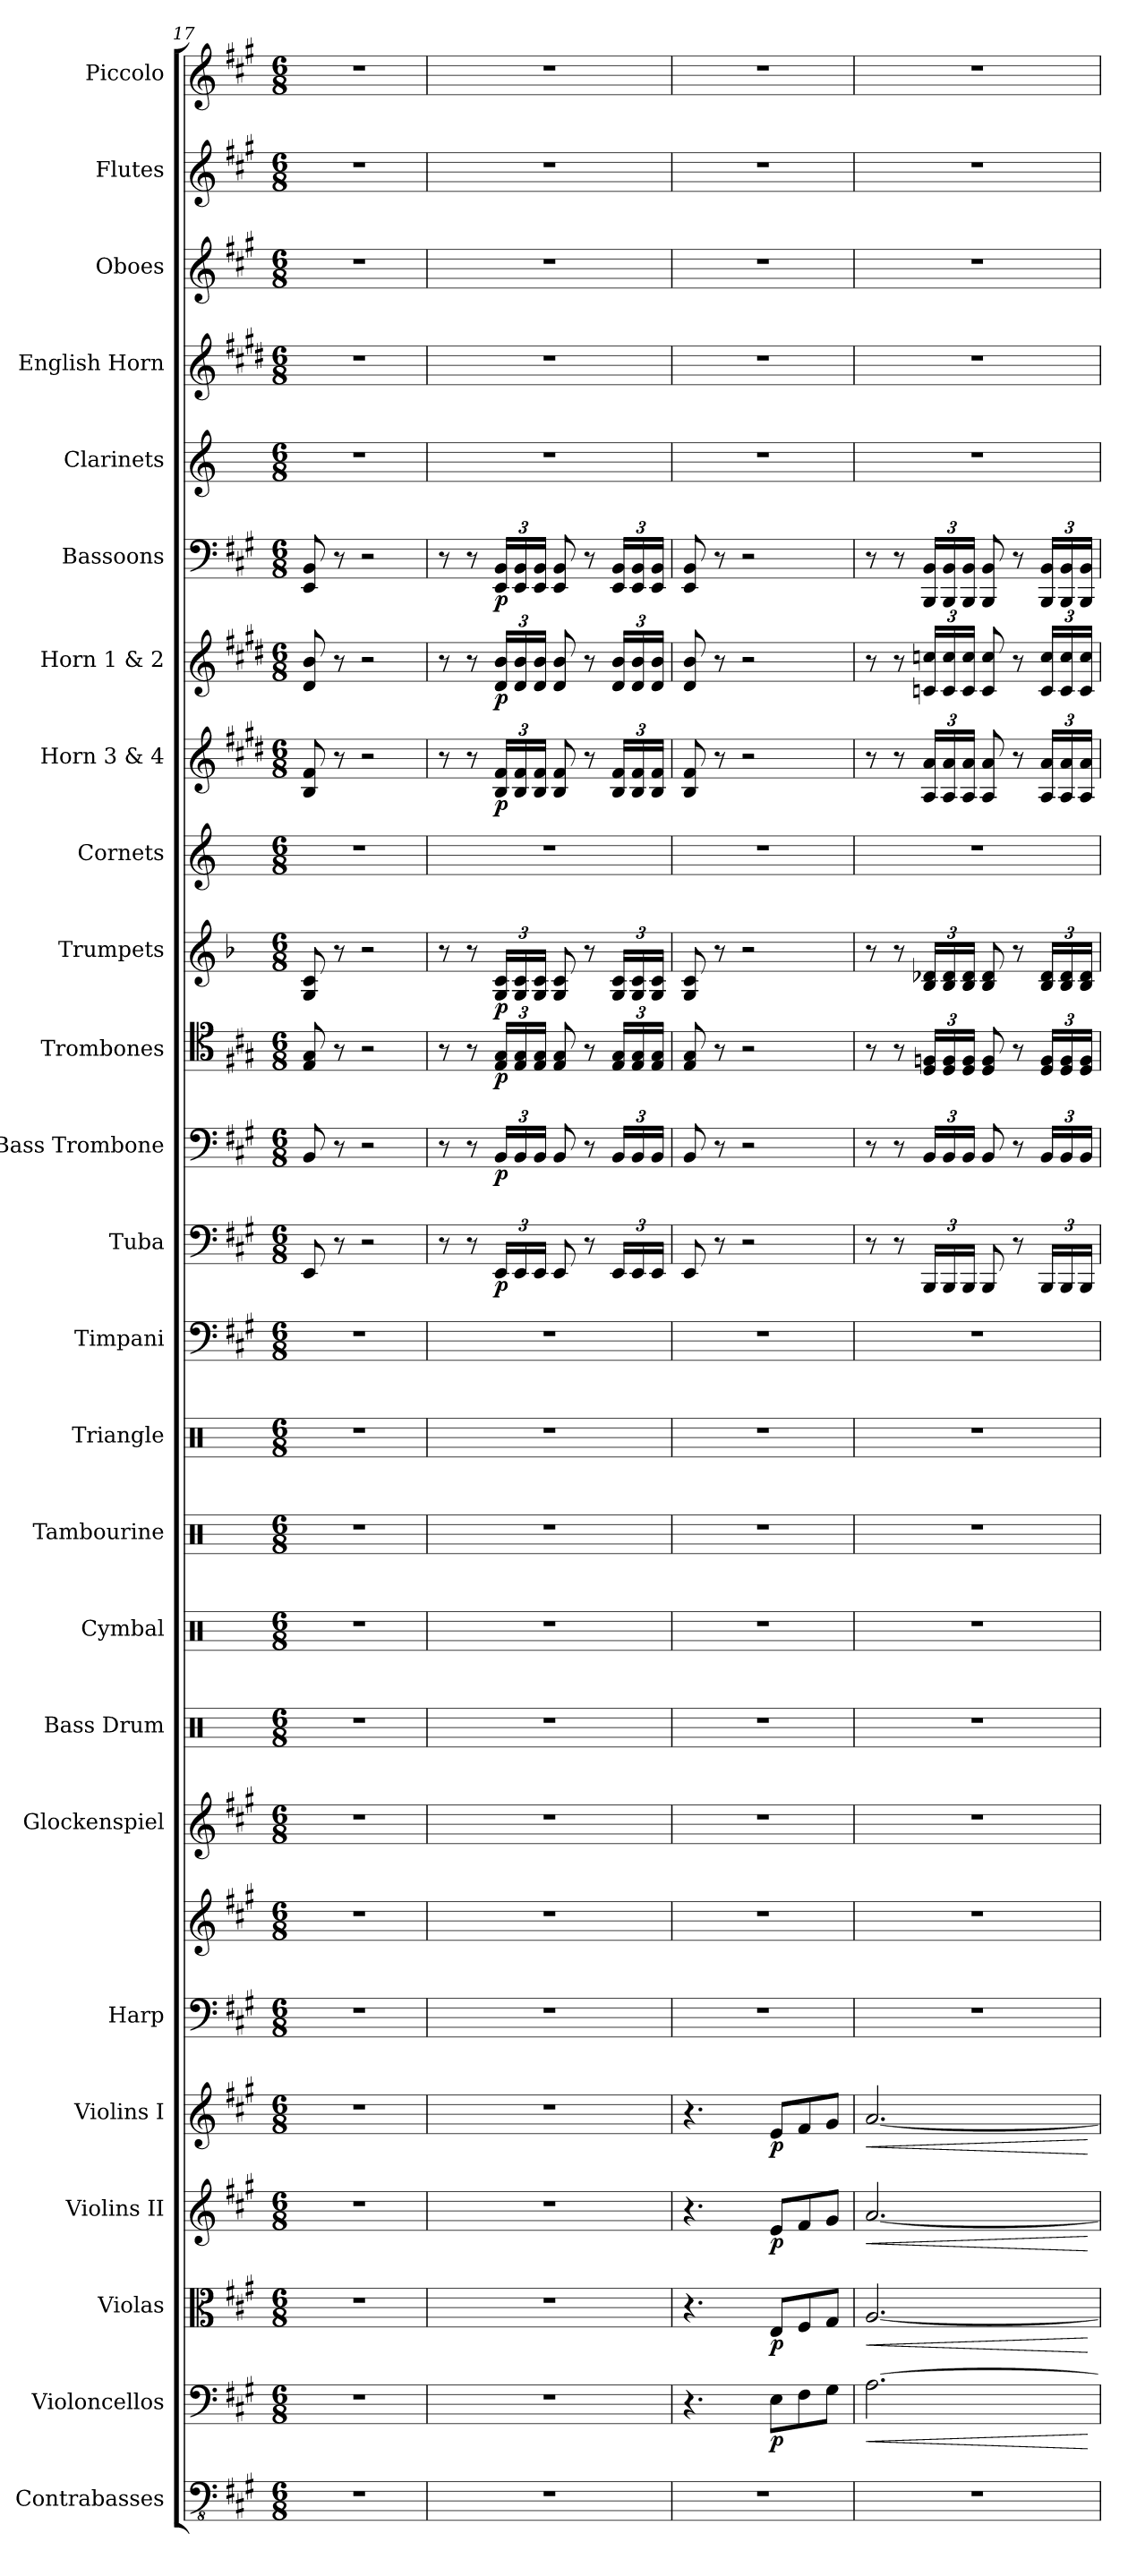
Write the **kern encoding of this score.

**kern	**kern	**dynam	**kern	**dynam	**kern	**dynam	**kern	**dynam	**kern	**kern	**kern	**kern	**kern	**kern	**kern	**kern	**kern	**dynam	**kern	**dynam	**kern	**dynam	**kern	**dynam	**kern	**kern	**dynam	**kern	**dynam	**kern	**dynam	**kern	**kern	**kern	**kern	**kern
*part25	*part24	*part24	*part23	*part23	*part22	*part22	*part21	*part21	*part20	*part20	*part19	*part18	*part17	*part16	*part15	*part14	*part13	*part13	*part12	*part12	*part11	*part11	*part10	*part10	*part9	*part8	*part8	*part7	*part7	*part6	*part6	*part5	*part4	*part3	*part2	*part1
*staff26	*staff25	*staff25	*staff24	*staff24	*staff23	*staff23	*staff22	*staff22	*staff21	*staff20	*staff19	*staff18	*staff17	*staff16	*staff15	*staff14	*staff13	*staff13	*staff12	*staff12	*staff11	*staff11	*staff10	*staff10	*staff9	*staff8	*staff8	*staff7	*staff7	*staff6	*staff6	*staff5	*staff4	*staff3	*staff2	*staff1
*I"Contrabasses	*I"Violoncellos	*	*I"Violas	*	*I"Violins II	*	*I"Violins I	*	*I"Harp	*	*I"Glockenspiel	*I"Bass Drum	*I"Cymbal	*I"Tambourine	*I"Triangle	*I"Timpani	*I"Tuba	*	*I"Bass Trombone	*	*I"Trombones	*	*I"Trumpets	*	*I"Cornets	*I"Horn 3 &amp; 4	*	*I"Horn 1 &amp; 2	*	*I"Bassoons	*	*I"Clarinets	*I"English Horn	*I"Oboes	*I"Flutes	*I"Piccolo
*I'Cbs.	*I'Vcs.	*	*I'Vlas.	*	*I'Vlns.II	*	*I'Vlns. I	*	*I'Hrp.	*	*I'Glk.	*I'B. Dr.	*I'Cym.	*I'Tamb.	*I'Tria.	*I'Timp.	*I'Tba.	*	*I'B. Tbn.	*	*I'Tbn.	*	*I'Trmpt.	*	*I'Cornt.	*I'Hn.	*	*I'Hn.	*	*I'Bsn.	*	*I'Cl.	*	*I'Ob.	*I'Fl.	*I'Picc.
*clefFv4	*clefF4	*	*clefC3	*	*clefG2	*	*clefG2	*	*clefF4	*clefG2	*clefG2	*clefX	*clefX	*clefX	*clefX	*clefF4	*clefF4	*	*clefF4	*	*clefC4	*	*clefG2	*	*clefG2	*clefG2	*	*clefG2	*	*clefF4	*	*clefG2	*clefG2	*clefG2	*clefG2	*clefG2
*	*	*	*	*	*	*	*	*	*	*	*ITrd-14c-24	*	*	*	*	*	*	*	*	*	*	*	*ITrd-2c-4	*	*ITrd2c3	*ITrd4c7	*	*ITrd4c7	*	*	*	*ITrd2c3	*ITrd4c7	*	*	*ITrd-7c-12
*k[f#c#g#]	*k[f#c#g#]	*	*k[f#c#g#]	*	*k[f#c#g#]	*	*k[f#c#g#]	*	*k[f#c#g#]	*k[f#c#g#]	*k[f#c#g#]	*k[]	*k[]	*k[]	*k[]	*k[f#c#g#]	*k[f#c#g#]	*	*k[f#c#g#]	*	*k[f#c#g#]	*	*k[f#c#g#]	*	*k[f#c#g#]	*k[f#c#g#]	*	*k[f#c#g#]	*	*k[f#c#g#]	*	*k[f#c#g#]	*k[f#c#g#]	*k[f#c#g#]	*k[f#c#g#]	*k[f#c#g#]
*M6/8	*M6/8	*	*M6/8	*	*M6/8	*	*M6/8	*	*M6/8	*M6/8	*M6/8	*M6/8	*M6/8	*M6/8	*M6/8	*M6/8	*M6/8	*	*M6/8	*	*M6/8	*	*M6/8	*	*M6/8	*M6/8	*	*M6/8	*	*M6/8	*	*M6/8	*M6/8	*M6/8	*M6/8	*M6/8
=17	=17	=17	=17	=17	=17	=17	=17	=17	=17	=17	=17	=17	=17	=17	=17	=17	=17	=17	=17	=17	=17	=17	=17	=17	=17	=17	=17	=17	=17	=17	=17	=17	=17	=17	=17	=17
2.r	2.r	.	2.r	.	2.r	.	2.r	.	2.r	2.r	2.r	2.r	2.r	2.r	2.r	2.r	8EE/	.	8BB/	.	8E/ 8G#/	.	8B/ 8e/	.	2.r	8E/ 8B/	.	8G#/ 8e/	.	8EE/ 8BB/	.	2.r	2.r	2.r	2.r	2.r
.	.	.	.	.	.	.	.	.	.	.	.	.	.	.	.	.	8r	.	8r	.	8r	.	8r	.	.	8r	.	8r	.	8r	.	.	.	.	.	.
.	.	.	.	.	.	.	.	.	.	.	.	.	.	.	.	.	2r	.	2r	.	2r	.	2r	.	.	2r	.	2r	.	2r	.	.	.	.	.	.
=18	=18	=18	=18	=18	=18	=18	=18	=18	=18	=18	=18	=18	=18	=18	=18	=18	=18	=18	=18	=18	=18	=18	=18	=18	=18	=18	=18	=18	=18	=18	=18	=18	=18	=18	=18	=18
2.r	2.r	.	2.r	.	2.r	.	2.r	.	2.r	2.r	2.r	2.r	2.r	2.r	2.r	2.r	8r	.	8r	.	8r	.	8r	.	2.r	8r	.	8r	.	8r	.	2.r	2.r	2.r	2.r	2.r
.	.	.	.	.	.	.	.	.	.	.	.	.	.	.	.	.	8r	.	8r	.	8r	.	8r	.	.	8r	.	8r	.	8r	.	.	.	.	.	.
*	*	*	*	*	*	*	*	*	*	*	*	*	*	*	*	*	*Xbrackettup	*	*Xbrackettup	*	*Xbrackettup	*	*Xbrackettup	*	*	*Xbrackettup	*	*Xbrackettup	*	*Xbrackettup	*	*	*	*	*	*
!	!	!	!	!	!	!	!	!	!	!	!	!	!	!	!	!	!	!LO:DY:b	!	!LO:DY:b	!	!LO:DY:b	!	!LO:DY:b	!	!	!LO:DY:b	!	!LO:DY:b	!	!LO:DY:b	!	!	!	!	!
.	.	.	.	.	.	.	.	.	.	.	.	.	.	.	.	.	24EE/LL	p	24BB/LL	p	24E/ 24G#/LL	p	24B/ 24e/LL	p	.	24E/ 24B/LL	p	24G#/ 24e/LL	p	24EE/ 24BB/LL	p	.	.	.	.	.
.	.	.	.	.	.	.	.	.	.	.	.	.	.	.	.	.	24EE/	.	24BB/	.	24E/ 24G#/	.	24B/ 24e/	.	.	24E/ 24B/	.	24G#/ 24e/	.	24EE/ 24BB/	.	.	.	.	.	.
.	.	.	.	.	.	.	.	.	.	.	.	.	.	.	.	.	24EE/JJ	.	24BB/JJ	.	24E/ 24G#/JJ	.	24B/ 24e/JJ	.	.	24E/ 24B/JJ	.	24G#/ 24e/JJ	.	24EE/ 24BB/JJ	.	.	.	.	.	.
.	.	.	.	.	.	.	.	.	.	.	.	.	.	.	.	.	8EE/	.	8BB/	.	8E/ 8G#/	.	8B/ 8e/	.	.	8E/ 8B/	.	8G#/ 8e/	.	8EE/ 8BB/	.	.	.	.	.	.
.	.	.	.	.	.	.	.	.	.	.	.	.	.	.	.	.	8r	.	8r	.	8r	.	8r	.	.	8r	.	8r	.	8r	.	.	.	.	.	.
.	.	.	.	.	.	.	.	.	.	.	.	.	.	.	.	.	24EE/LL	.	24BB/LL	.	24E/ 24G#/LL	.	24B/ 24e/LL	.	.	24E/ 24B/LL	.	24G#/ 24e/LL	.	24EE/ 24BB/LL	.	.	.	.	.	.
.	.	.	.	.	.	.	.	.	.	.	.	.	.	.	.	.	24EE/	.	24BB/	.	24E/ 24G#/	.	24B/ 24e/	.	.	24E/ 24B/	.	24G#/ 24e/	.	24EE/ 24BB/	.	.	.	.	.	.
.	.	.	.	.	.	.	.	.	.	.	.	.	.	.	.	.	24EE/JJ	.	24BB/JJ	.	24E/ 24G#/JJ	.	24B/ 24e/JJ	.	.	24E/ 24B/JJ	.	24G#/ 24e/JJ	.	24EE/ 24BB/JJ	.	.	.	.	.	.
=19	=19	=19	=19	=19	=19	=19	=19	=19	=19	=19	=19	=19	=19	=19	=19	=19	=19	=19	=19	=19	=19	=19	=19	=19	=19	=19	=19	=19	=19	=19	=19	=19	=19	=19	=19	=19
2.r	4.r	.	4.r	.	4.r	.	4.r	.	2.r	2.r	2.r	2.r	2.r	2.r	2.r	2.r	8EE/	.	8BB/	.	8E/ 8G#/	.	8B/ 8e/	.	2.r	8E/ 8B/	.	8G#/ 8e/	.	8EE/ 8BB/	.	2.r	2.r	2.r	2.r	2.r
.	.	.	.	.	.	.	.	.	.	.	.	.	.	.	.	.	8r	.	8r	.	8r	.	8r	.	.	8r	.	8r	.	8r	.	.	.	.	.	.
.	.	.	.	.	.	.	.	.	.	.	.	.	.	.	.	.	2r	.	2r	.	2r	.	2r	.	.	2r	.	2r	.	2r	.	.	.	.	.	.
!	!	!LO:DY:b	!	!LO:DY:b	!	!LO:DY:b	!	!LO:DY:b	!	!	!	!	!	!	!	!	!	!	!	!	!	!	!	!	!	!	!	!	!	!	!	!	!	!	!	!
.	8E\L	p	8E/L	p	8e/L	p	8e/L	p	.	.	.	.	.	.	.	.	.	.	.	.	.	.	.	.	.	.	.	.	.	.	.	.	.	.	.	.
.	8F#\	.	8F#/	.	8f#/	.	8f#/	.	.	.	.	.	.	.	.	.	.	.	.	.	.	.	.	.	.	.	.	.	.	.	.	.	.	.	.	.
.	8G#\J	.	8G#/J	.	8g#/J	.	8g#/J	.	.	.	.	.	.	.	.	.	.	.	.	.	.	.	.	.	.	.	.	.	.	.	.	.	.	.	.	.
=20	=20	=20	=20	=20	=20	=20	=20	=20	=20	=20	=20	=20	=20	=20	=20	=20	=20	=20	=20	=20	=20	=20	=20	=20	=20	=20	=20	=20	=20	=20	=20	=20	=20	=20	=20	=20
!	!	!LO:HP:b	!	!LO:HP:b	!	!LO:HP:b	!	!LO:HP:b	!	!	!	!	!	!	!	!	!	!	!	!	!	!	!	!	!	!	!	!	!	!	!	!	!	!	!	!
2.r	[2.A\	<	[2.A/	<	[2.a/	<	[2.a/	<	2.r	2.r	2.r	2.r	2.r	2.r	2.r	2.r	8r	.	8r	.	8r	.	8r	.	2.r	8r	.	8r	.	8r	.	2.r	2.r	2.r	2.r	2.r
.	.	.	.	.	.	.	.	.	.	.	.	.	.	.	.	.	8r	.	8r	.	8r	.	8r	.	.	8r	.	8r	.	8r	.	.	.	.	.	.
.	.	.	.	.	.	.	.	.	.	.	.	.	.	.	.	.	24BBB/LL	.	24BB/LL	.	24D/ 24Fn/LL	.	24d/ 24fn/LL	.	.	24D/ 24d/LL	.	24Fn/ 24fn/LL	.	24BBB/ 24BB/LL	.	.	.	.	.	.
.	.	.	.	.	.	.	.	.	.	.	.	.	.	.	.	.	24BBB/	.	24BB/	.	24D/ 24F/	.	24d/ 24f/	.	.	24D/ 24d/	.	24F/ 24f/	.	24BBB/ 24BB/	.	.	.	.	.	.
.	.	.	.	.	.	.	.	.	.	.	.	.	.	.	.	.	24BBB/JJ	.	24BB/JJ	.	24D/ 24F/JJ	.	24d/ 24f/JJ	.	.	24D/ 24d/JJ	.	24F/ 24f/JJ	.	24BBB/ 24BB/JJ	.	.	.	.	.	.
.	.	.	.	.	.	.	.	.	.	.	.	.	.	.	.	.	8BBB/	.	8BB/	.	8D/ 8F/	.	8d/ 8f/	.	.	8D/ 8d/	.	8F/ 8f/	.	8BBB/ 8BB/	.	.	.	.	.	.
.	.	.	.	.	.	.	.	.	.	.	.	.	.	.	.	.	8r	.	8r	.	8r	.	8r	.	.	8r	.	8r	.	8r	.	.	.	.	.	.
.	.	.	.	.	.	.	.	.	.	.	.	.	.	.	.	.	24BBB/LL	.	24BB/LL	.	24D/ 24F/LL	.	24d/ 24f/LL	.	.	24D/ 24d/LL	.	24F/ 24f/LL	.	24BBB/ 24BB/LL	.	.	.	.	.	.
.	.	.	.	.	.	.	.	.	.	.	.	.	.	.	.	.	24BBB/	.	24BB/	.	24D/ 24F/	.	24d/ 24f/	.	.	24D/ 24d/	.	24F/ 24f/	.	24BBB/ 24BB/	.	.	.	.	.	.
.	.	.	.	.	.	.	.	.	.	.	.	.	.	.	.	.	24BBB/JJ	.	24BB/JJ	.	24D/ 24F/JJ	.	24d/ 24f/JJ	.	.	24D/ 24d/JJ	.	24F/ 24f/JJ	.	24BBB/ 24BB/JJ	.	.	.	.	.	.
.	.	[	.	[	.	[	.	[	.	.	.	.	.	.	.	.	.	.	.	.	.	.	.	.	.	.	.	.	.	.	.	.	.	.	.	.
=	=	=	=	=	=	=	=	=	=	=	=	=	=	=	=	=	=	=	=	=	=	=	=	=	=	=	=	=	=	=	=	=	=	=	=	=
*-	*-	*-	*-	*-	*-	*-	*-	*-	*-	*-	*-	*-	*-	*-	*-	*-	*-	*-	*-	*-	*-	*-	*-	*-	*-	*-	*-	*-	*-	*-	*-	*-	*-	*-	*-	*-
